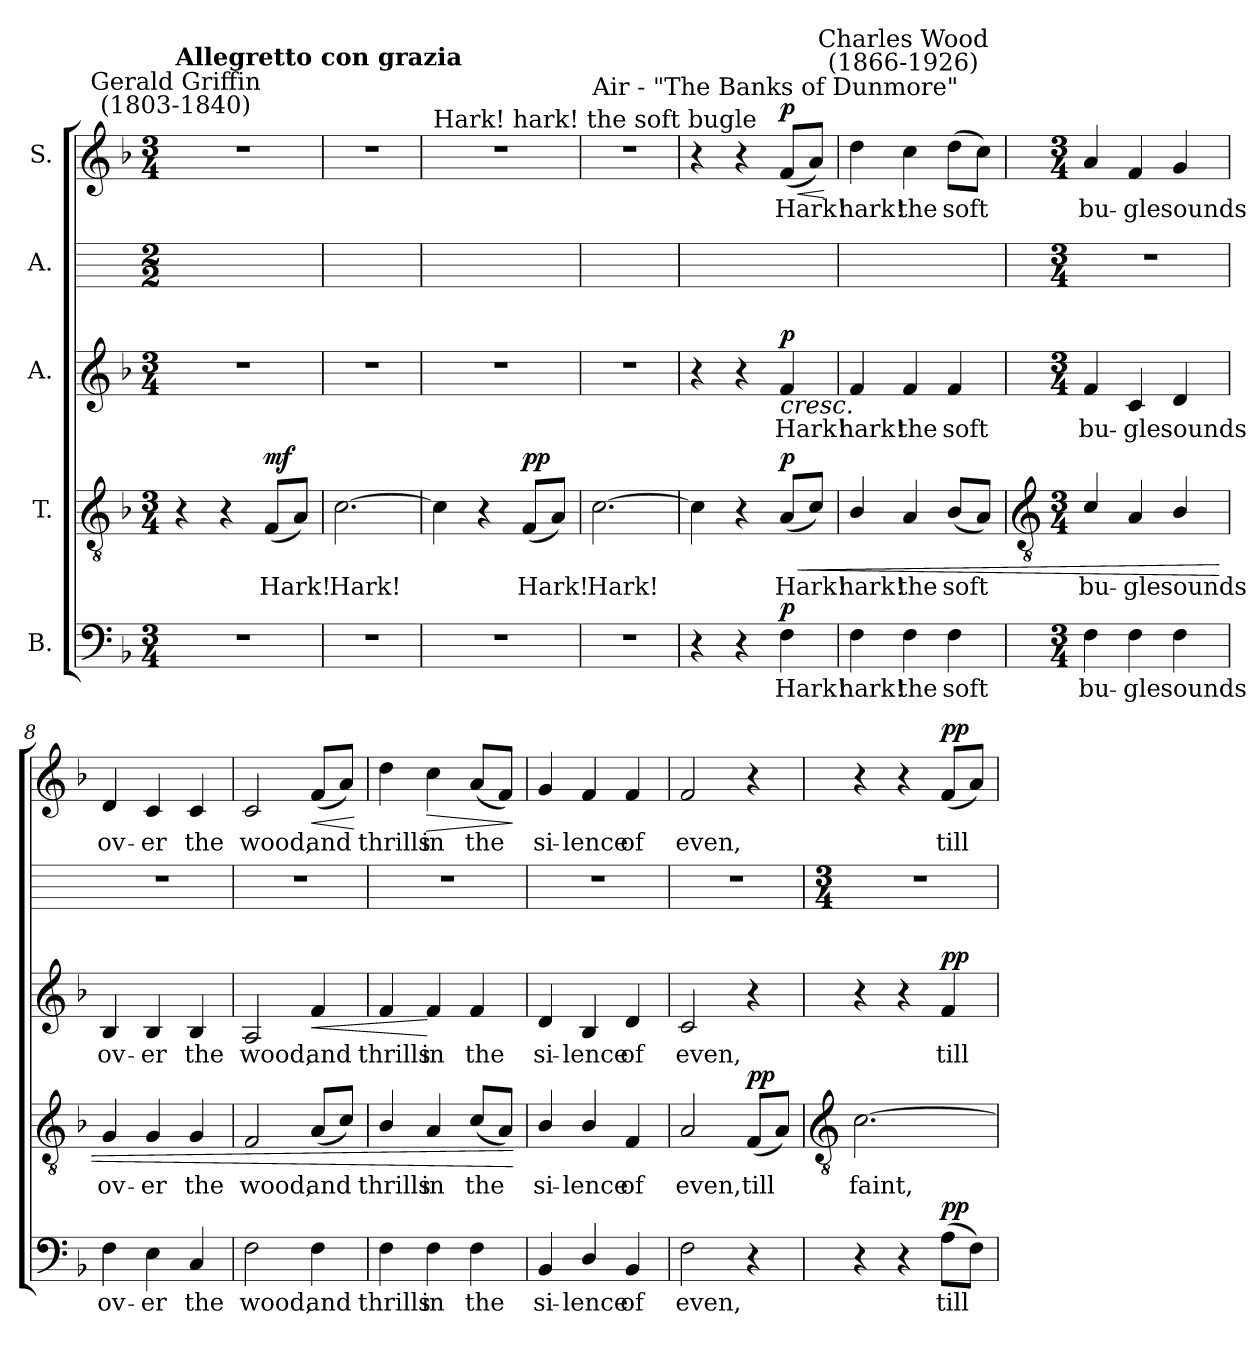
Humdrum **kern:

**kern	**text	**dynam	**kern	**text	**dynam	**kern	**text	**dynam	**kern	**kern	**text	**dynam
*part5	*part5	*part5	*part4	*part4	*part4	*part3	*part3	*part3	*part2	*part1	*part1	*part1
*staff5	*staff5	*staff5	*staff4	*staff4	*staff4	*staff3	*staff3	*staff3	*staff2	*staff1	*staff1	*staff1
*I"B.	*	*	*I"T.	*	*	*I"A.	*	*	*I"A.	*I"S.	*	*
*clefF4	*	*	*clefGv2	*	*	*clefG2	*	*	*	*clefG2	*	*
*k[b-]	*	*	*k[b-]	*	*	*k[b-]	*	*	*	*k[b-]	*	*
*F:	*	*	*F:	*	*	*F:	*	*	*	*F:	*	*
*M3/4	*	*	*M3/4	*	*	*M3/4	*	*	*M2/2	*M3/4	*	*
=1	=1	=1	=1	=1	=1	=1	=1	=1	=1	=1	=1	=1
!	!	!	!	!	!	!	!	!	!	!LO:TX:a:cj:t=Gerald Griffin\n(1803-1840)	!	!
!	!	!	!	!	!	!	!	!	!	!LO:TX:a:B:t=Allegretto con grazia	!	!
!LO:N:vis=1	!	!	!	!	!	!LO:N:vis=1	!	!	!	!LO:N:vis=1	!	!
2.r	.	.	4r	.	.	2.r	.	.	2.r	2.r	.	.
.	.	.	4r	.	.	.	.	.	.	.	.	.
!	!	!	!	!LO:LY:b	!LO:DY:a	!	!	!	!	!	!	!
.	.	.	(<8FL	Hark!	mf	.	.	.	.	.	.	.
.	.	.	8AJ)	.	.	.	.	.	.	.	.	.
=2	=2	=2	=2	=2	=2	=2	=2	=2	=2	=2	=2	=2
!LO:N:vis=1	!	!	!	!LO:LY:b	!	!LO:N:vis=1	!	!	!	!LO:N:vis=1	!	!
2.r	.	.	[2.c	Hark!	.	2.r	.	.	2.r	2.r	.	.
=3	=3	=3	=3	=3	=3	=3	=3	=3	=3	=3	=3	=3
!	!	!	!	!	!	!	!	!	!	!LO:TX:a:t=Hark! hark! the soft bugle	!	!
!LO:N:vis=1	!	!	!	!	!	!LO:N:vis=1	!	!	!	!LO:N:vis=1	!	!
2.r	.	.	4c]	.	.	2.r	.	.	2.r	2.r	.	.
.	.	.	4r	.	.	.	.	.	.	.	.	.
!	!	!	!	!LO:LY:b	!LO:DY:a	!	!	!	!	!	!	!
.	.	.	(<8FL	Hark!	pp	.	.	.	.	.	.	.
.	.	.	8AJ)	.	.	.	.	.	.	.	.	.
=4	=4	=4	=4	=4	=4	=4	=4	=4	=4	=4	=4	=4
!	!	!	!	!	!	!	!	!	!	!LO:TX:a:t=Air - "The Banks of Dunmore"	!	!
!LO:N:vis=1	!	!	!	!LO:LY:b	!	!LO:N:vis=1	!	!	!	!LO:N:vis=1	!	!
2.r	.	.	[2.c	Hark!	.	2.r	.	.	2.r	2.r	.	.
=5	=5	=5	=5	=5	=5	=5	=5	=5	=5	=5	=5	=5
4r	.	.	4c]	.	.	4r	.	.	2.r	4r	.	.
4r	.	.	4r	.	.	4r	.	.	.	4r	.	.
!	!LO:LY:b	!LO:DY:a	!	!LO:LY:b	!LO:HP:b	!	!LO:LY:b	!LO:HP:b	!	!	!LO:LY:b	!LO:HP:b
!	!	!	!	!	!LO:DY:n=1:a	!	!	!LO:DY:n=1:a	!	!	!	!LO:DY:n=1:a
4F	Hark!	p	(<8A/L	Hark!	< p	4f	Hark!	< p	.	(<8fL	Hark!	< p
.	.	.	8c/J)	.	.	.	.	.	.	8aJ)	.	.
.	.	.	.	.	.	.	.	.	.	.	.	[
=6	=6	=6	=6	=6	=6	=6	=6	=6	=6	=6	=6	=6
!	!LO:LY:b	!	!	!LO:LY:b	!	!	!LO:LY:b	!	!	!	!LO:LY:b	!
4F	hark!	.	4B-/	hark!	.	4f	hark!	.	2.r	4dd	hark!	.
!	!	!	!	!	!	!	!	!	!	!LO:TX:a:cj:t=Charles Wood\n(1866-1926)	!	!
!	!LO:LY:b	!	!	!LO:LY:b	!	!	!LO:LY:b	!	!	!	!LO:LY:b	!
4F	the	.	4A/	the	.	4f	the	.	.	4cc	the	.
!	!LO:LY:b	!	!	!LO:LY:b	!	!	!LO:LY:b	!	!	!	!LO:LY:b	!
4F	soft	.	(<8B-/L	soft	.	4f	soft	.	.	(>8ddL	soft	.
.	.	.	8A/J)	.	.	.	.	.	.	8ccJ)	.	.
!!LO:LB:g=z
=7	=7	=7	=7	=7	=7	=7	=7	=7	=7	=7	=7	=7
*	*	*	*clefGv2	*	*	*	*	*	*	*	*	*
*M3/4	*	*	*M3/4	*	*	*M3/4	*	*	*M3/4	*M3/4	*	*
!	!LO:LY:b	!	!	!LO:LY:b	!	!	!LO:LY:b	!	!	!	!LO:LY:b	!
4F	bu-	.	4c/	bu-	.	4f	bu-	.	2.r	4a	bu-	.
!	!LO:LY:b	!	!	!LO:LY:b	!	!	!LO:LY:b	!	!	!	!LO:LY:b	!
4F	-gle	.	4A/	-gle	.	4c	-gle	.	.	4f	-gle	.
!	!LO:LY:b	!	!	!LO:LY:b	!	!	!LO:LY:b	!	!	!	!LO:LY:b	!
4F	sounds	.	4B-/	sounds	.	4d	sounds	.	.	4g	sounds	.
=8	=8	=8	=8	=8	=8	=8	=8	=8	=8	=8	=8	=8
!	!LO:LY:b	!	!	!LO:LY:b	!	!	!LO:LY:b	!	!	!	!LO:LY:b	!
4F	ov-	.	4G	ov-	.	4B-	ov-	.	2.r	4d	ov-	.
!	!LO:LY:b	!	!	!LO:LY:b	!	!	!LO:LY:b	!	!	!	!LO:LY:b	!
4E	-er	.	4G	-er	.	4B-	-er	.	.	4c	-er	.
!	!LO:LY:b	!	!	!LO:LY:b	!	!	!LO:LY:b	!	!	!	!LO:LY:b	!
4C	the	.	4G	the	.	4B-	the	.	.	4c	the	.
=9	=9	=9	=9	=9	=9	=9	=9	=9	=9	=9	=9	=9
!	!LO:LY:b	!	!	!LO:LY:b	!	!	!LO:LY:b	!	!	!	!LO:LY:b	!
2F	wood,	.	2F	wood,	.	2A	wood,	.	2.r	2c	wood,	.
!	!LO:LY:b	!	!	!LO:LY:b	!	!	!LO:LY:b	!LO:HP:b	!	!	!LO:LY:b	!LO:HP:b
4F	and	.	(<8A/L	and	.	4f	and	<	.	(<8fL	and	<
.	.	.	8c/J)	.	.	.	.	.	.	8aJ)	.	.
.	.	.	.	.	.	.	.	.	.	.	.	[
=10	=10	=10	=10	=10	=10	=10	=10	=10	=10	=10	=10	=10
!	!LO:LY:b	!	!	!LO:LY:b	!	!	!LO:LY:b	!	!	!	!LO:LY:b	!
4F	thrills	.	4B-/	thrills	.	4f	thrills	.	2.r	4dd	thrills	.
!	!LO:LY:b	!	!	!LO:LY:b	!	!	!LO:LY:b	!	!	!	!LO:LY:b	!LO:HP:b
4F	in	.	4A/	in	.	4f	in	[	.	4cc	in	>
!	!LO:LY:b	!	!	!LO:LY:b	!	!	!LO:LY:b	!	!	!	!LO:LY:b	!
4F	the	.	(<8c/L	the	.	4f	the	.	.	(<8aL	the	.
.	.	.	8A/J)	.	.	.	.	.	.	8fJ)	.	.
.	.	.	.	.	[	.	.	.	.	.	.	]
=11	=11	=11	=11	=11	=11	=11	=11	=11	=11	=11	=11	=11
!	!LO:LY:b	!	!	!LO:LY:b	!	!	!LO:LY:b	!	!	!	!LO:LY:b	!
4BB-	si-	.	4B-/	si-	.	4d	si-	.	2.r	4g	si-	.
!	!LO:LY:b	!	!	!LO:LY:b	!	!	!LO:LY:b	!	!	!	!LO:LY:b	!
4D/	-lence	.	4B-/	-lence	.	4B-	-lence	[	.	4f	-lence	.
!	!LO:LY:b	!	!	!LO:LY:b	!	!	!LO:LY:b	!	!	!	!LO:LY:b	!
4BB-	of	.	4F	of	.	4d	of	.	.	4f	of	.
=12	=12	=12	=12	=12	=12	=12	=12	=12	=12	=12	=12	=12
!	!LO:LY:b	!	!	!LO:LY:b	!	!	!LO:LY:b	!	!	!	!LO:LY:b	!
2F	even,	.	2A	even,	.	2c	even,	.	2.r	2f	even,	.
!	!	!	!	!LO:LY:b	!LO:DY:a	!	!	!	!	!	!	!
4r	.	.	(<8FL	till	pp	4r	.	.	.	4r	.	.
.	.	.	8AJ)	.	.	.	.	.	.	.	.	.
!!LO:LB:g=z
=13	=13	=13	=13	=13	=13	=13	=13	=13	=13	=13	=13	=13
*	*	*	*clefGv2	*	*	*	*	*	*	*	*	*
*	*	*	*	*	*	*	*	*	*M3/4	*	*	*
!	!	!	!	!LO:LY:b	!	!	!	!	!	!	!	!
4r	.	.	[2.c	faint,	.	4r	.	.	2.r	4r	.	.
4r	.	.	.	.	.	4r	.	.	.	4r	.	.
!	!LO:LY:b	!LO:DY:a	!	!	!	!	!LO:LY:b	!LO:DY:a	!	!	!LO:LY:b	!LO:DY:a
(>8AL	till	pp	.	.	.	4f	till	pp	.	(<8fL	till	pp
8FJ)	.	.	.	.	.	.	.	.	.	8aJ)	.	.
=	=	=	=	=	=	=	=	=	=	=	=	=
*-	*-	*-	*-	*-	*-	*-	*-	*-	*-	*-	*-	*-
